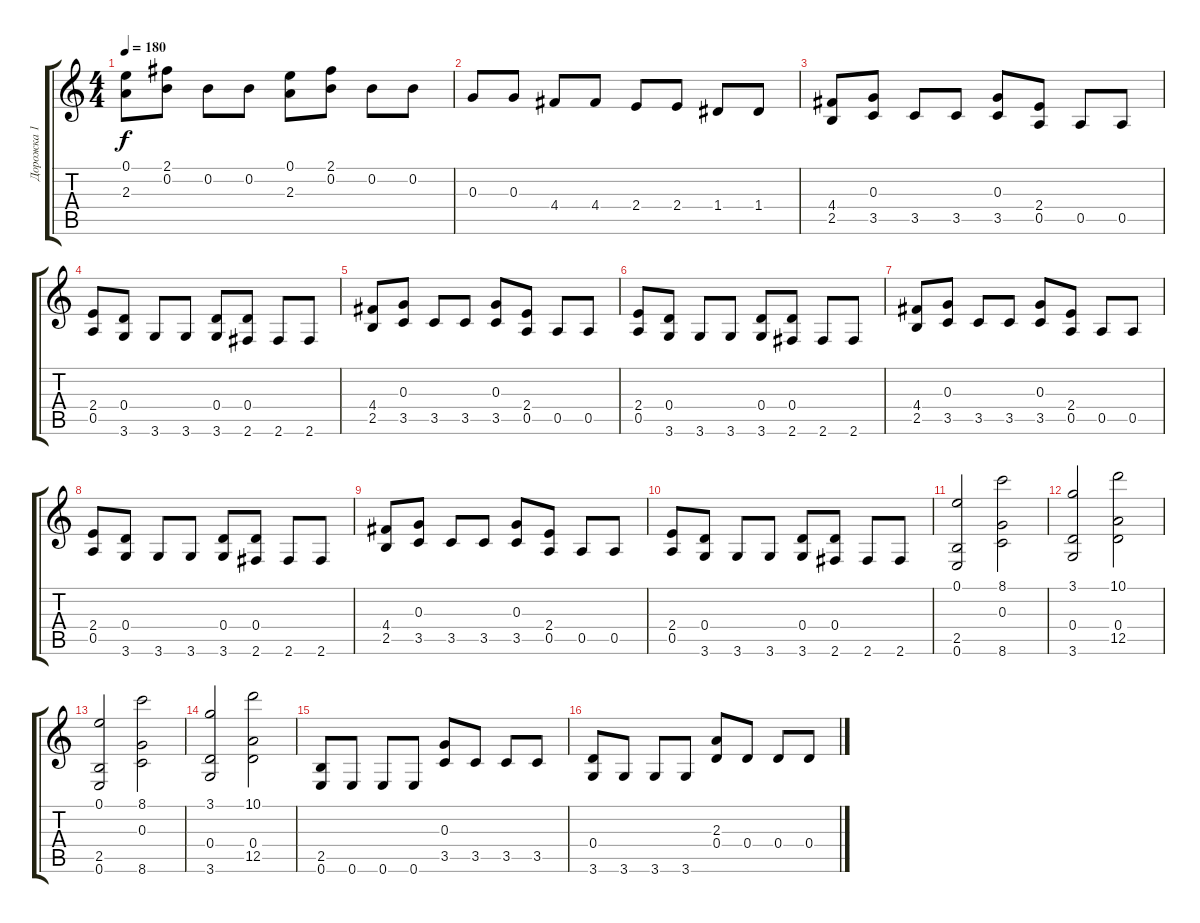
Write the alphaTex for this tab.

\track ("Дорожка 1" "Дорожка 1") {instrument distortionguitar}
\staff {score tabs}
\tuning (E4 B3 G3 D3 A2 E2) {hide}
\ts (4 4)
\tempo 180
\clef g2
\ks c
(0.1 2.3).8{dy f} (2.1 0.2).8 0.2.8 0.2.8 (0.1 2.3).8 (2.1 0.2).8 0.2.8 0.2.8 |
0.3.8 0.3.8 4.4.8 4.4.8 2.4.8 2.4.8 1.4.8 1.4.8 |
(4.4 2.5).8 (0.3 3.5).8 3.5.8 3.5.8 (0.3 3.5).8 (2.4 0.5).8 0.5.8 0.5.8 |
(2.4 0.5).8 (0.4 3.6).8 3.6.8 3.6.8 (0.4 3.6).8 (0.4 2.6).8 2.6.8 2.6.8 |
(4.4 2.5).8 (0.3 3.5).8 3.5.8 3.5.8 (0.3 3.5).8 (2.4 0.5).8 0.5.8 0.5.8 |
(2.4 0.5).8 (0.4 3.6).8 3.6.8 3.6.8 (0.4 3.6).8 (0.4 2.6).8 2.6.8 2.6.8 |
(4.4 2.5).8 (0.3 3.5).8 3.5.8 3.5.8 (0.3 3.5).8 (2.4 0.5).8 0.5.8 0.5.8 |
(2.4 0.5).8 (0.4 3.6).8 3.6.8 3.6.8 (0.4 3.6).8 (0.4 2.6).8 2.6.8 2.6.8 |
(4.4 2.5).8 (0.3 3.5).8 3.5.8 3.5.8 (0.3 3.5).8 (2.4 0.5).8 0.5.8 0.5.8 |
(2.4 0.5).8 (0.4 3.6).8 3.6.8 3.6.8 (0.4 3.6).8 (0.4 2.6).8 2.6.8 2.6.8 |
(0.1 2.5 0.6).2 (8.1 0.3 8.6).2 |
(3.1 0.4 3.6).2 (10.1 0.4 12.5).2 |
(0.1 2.5 0.6).2 (8.1 0.3 8.6).2 |
(3.1 0.4 3.6).2 (10.1 0.4 12.5).2 |
(2.5 0.6).8 0.6.8 0.6.8 0.6.8 (0.3 3.5).8 3.5.8 3.5.8 3.5.8 |
(0.4 3.6).8 3.6.8 3.6.8 3.6.8 (2.3 0.4).8 0.4.8 0.4.8 0.4.8
